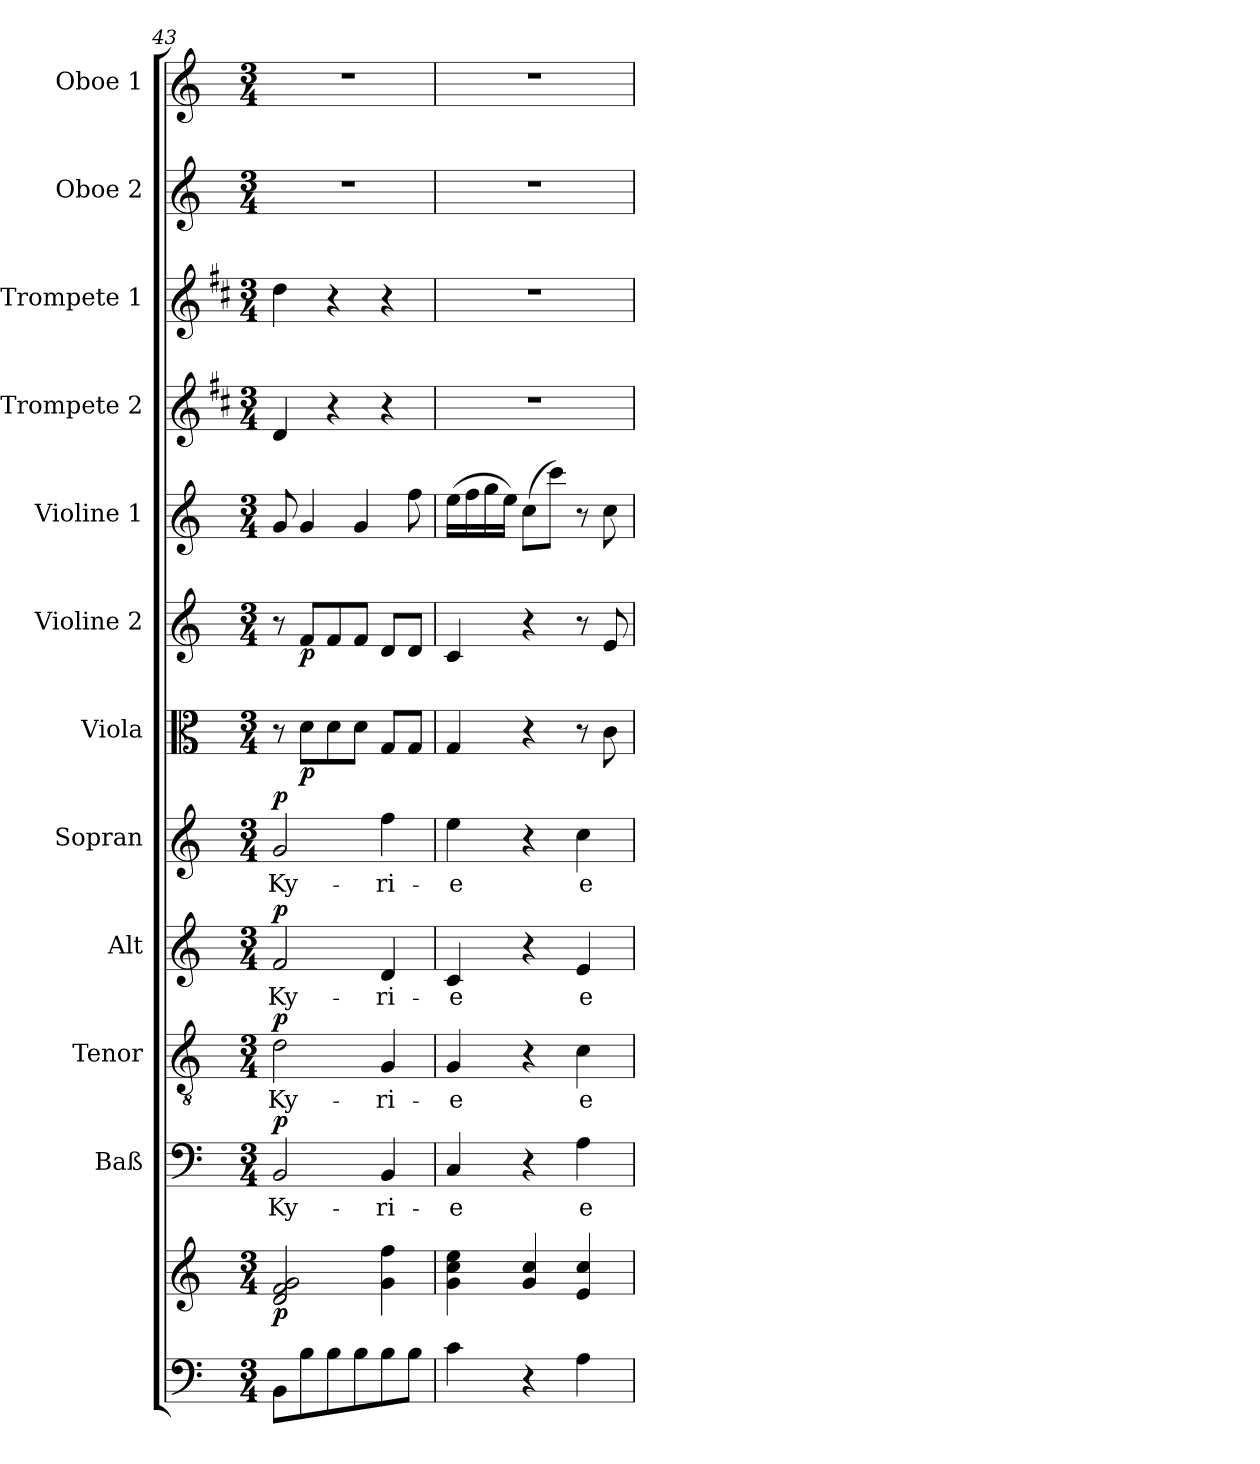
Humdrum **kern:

**kern	**kern	**dynam	**kern	**text	**dynam	**kern	**text	**dynam	**kern	**text	**dynam	**kern	**text	**dynam	**kern	**dynam	**kern	**dynam	**kern	**kern	**kern	**kern	**kern
*part12	*part12	*part12	*part11	*part11	*part11	*part10	*part10	*part10	*part9	*part9	*part9	*part8	*part8	*part8	*part7	*part7	*part6	*part6	*part5	*part4	*part3	*part2	*part1
*staff13	*staff12	*staff12/13	*staff11	*staff11	*staff11	*staff10	*staff10	*staff10	*staff9	*staff9	*staff9	*staff8	*staff8	*staff8	*staff7	*staff7	*staff6	*staff6	*staff5	*staff4	*staff3	*staff2	*staff1
*	*	*	*I"Baß	*	*	*I"Tenor	*	*	*I"Alt	*	*	*I"Sopran	*	*	*I"Viola	*	*I"Violine 2	*	*I"Violine 1	*I"Trompete 2	*I"Trompete 1	*I"Oboe 2	*I"Oboe 1
*	*	*	*I'Baß	*	*	*I'Ten	*	*	*I'Alt	*	*	*I'Sop	*	*	*I'Vla.	*	*I'Vln. 2	*	*I'Vln. 1	*I'Trp. 2	*I'Trp. 1	*I'Ob. 2	*I'Ob. 1
*clefF4	*clefG2	*	*clefF4	*	*	*clefGv2	*	*	*clefG2	*	*	*clefG2	*	*	*clefC3	*	*clefG2	*	*clefG2	*clefG2	*clefG2	*clefG2	*clefG2
*	*	*	*	*	*	*	*	*	*	*	*	*	*	*	*	*	*	*	*	*ITrd1c2	*ITrd1c2	*	*
*k[]	*k[]	*	*k[]	*	*	*k[]	*	*	*k[]	*	*	*k[]	*	*	*k[]	*	*k[]	*	*k[]	*k[]	*k[]	*k[]	*k[]
*C:	*C:	*	*C:	*	*	*C:	*	*	*C:	*	*	*C:	*	*	*C:	*	*C:	*	*C:	*C:	*C:	*C:	*C:
*M3/4	*M3/4	*	*M3/4	*	*	*M3/4	*	*	*M3/4	*	*	*M3/4	*	*	*M3/4	*	*M3/4	*	*M3/4	*M3/4	*M3/4	*M3/4	*M3/4
=43	=43	=43	=43	=43	=43	=43	=43	=43	=43	=43	=43	=43	=43	=43	=43	=43	=43	=43	=43	=43	=43	=43	=43
!	!	!LO:DY:b	!	!LO:LY:b	!LO:DY:a	!	!LO:LY:b	!LO:DY:a	!	!LO:LY:b	!LO:DY:a	!	!LO:LY:b	!LO:DY:a	!	!	!	!	!	!	!	!	!
8BB\L	2d/ 2f/ 2g/	p	2BB/	Ky-	p	2d\	Ky-	p	2f/	Ky-	p	2g/	Ky-	p	8r	.	8r	.	8g/	4c/	4cc\	2.r	2.r
!	!	!	!	!	!	!	!	!	!	!	!	!	!	!	!	!LO:DY:b	!	!LO:DY:b	!	!	!	!	!
8B\	.	.	.	.	.	.	.	.	.	.	.	.	.	.	8d\L	p	8f/L	p	4g/	.	.	.	.
8B\	.	.	.	.	.	.	.	.	.	.	.	.	.	.	8d\	.	8f/	.	.	4r	4r	.	.
8B\	.	.	.	.	.	.	.	.	.	.	.	.	.	.	8d\J	.	8f/J	.	4g/	.	.	.	.
!	!	!	!	!LO:LY:b	!	!	!LO:LY:b	!	!	!LO:LY:b	!	!	!LO:LY:b	!	!	!	!	!	!	!	!	!	!
8B\	4g\ 4ff\	.	4BB/	-ri-	.	4G/	-ri-	.	4d/	-ri-	.	4ff\	-ri-	.	8G/L	.	8d/L	.	.	4r	4r	.	.
8B\J	.	.	.	.	.	.	.	.	.	.	.	.	.	.	8G/J	.	8d/J	.	8ff\	.	.	.	.
=44	=44	=44	=44	=44	=44	=44	=44	=44	=44	=44	=44	=44	=44	=44	=44	=44	=44	=44	=44	=44	=44	=44	=44
!	!	!	!	!LO:LY:b	!	!	!LO:LY:b	!	!	!LO:LY:b	!	!	!LO:LY:b	!	!	!	!	!	!	!	!	!	!
4c\	4g\ 4cc\ 4ee\	.	4C/	-e	.	4G/	-e	.	4c/	-e	.	4ee\	-e	.	4G/	.	4c/	.	(>16ee\LL	2.r	2.r	2.r	2.r
.	.	.	.	.	.	.	.	.	.	.	.	.	.	.	.	.	.	.	16ff\	.	.	.	.
.	.	.	.	.	.	.	.	.	.	.	.	.	.	.	.	.	.	.	16gg\	.	.	.	.
.	.	.	.	.	.	.	.	.	.	.	.	.	.	.	.	.	.	.	16ee\JJ)	.	.	.	.
4r	4g/ 4cc/	.	4r	.	.	4r	.	.	4r	.	.	4r	.	.	4r	.	4r	.	(>8cc\L	.	.	.	.
.	.	.	.	.	.	.	.	.	.	.	.	.	.	.	.	.	.	.	8ccc\J)	.	.	.	.
!	!	!	!	!LO:LY:b	!	!	!LO:LY:b	!	!	!LO:LY:b	!	!	!LO:LY:b	!	!	!	!	!	!	!	!	!	!
4A\	4e/ 4cc/	.	4A\	e-	.	4c\	e-	.	4e/	e-	.	4cc\	e-	.	8r	.	8r	.	8r	.	.	.	.
.	.	.	.	.	.	.	.	.	.	.	.	.	.	.	8c\	.	8e/	.	8cc\	.	.	.	.
=	=	=	=	=	=	=	=	=	=	=	=	=	=	=	=	=	=	=	=	=	=	=	=
*-	*-	*-	*-	*-	*-	*-	*-	*-	*-	*-	*-	*-	*-	*-	*-	*-	*-	*-	*-	*-	*-	*-	*-
